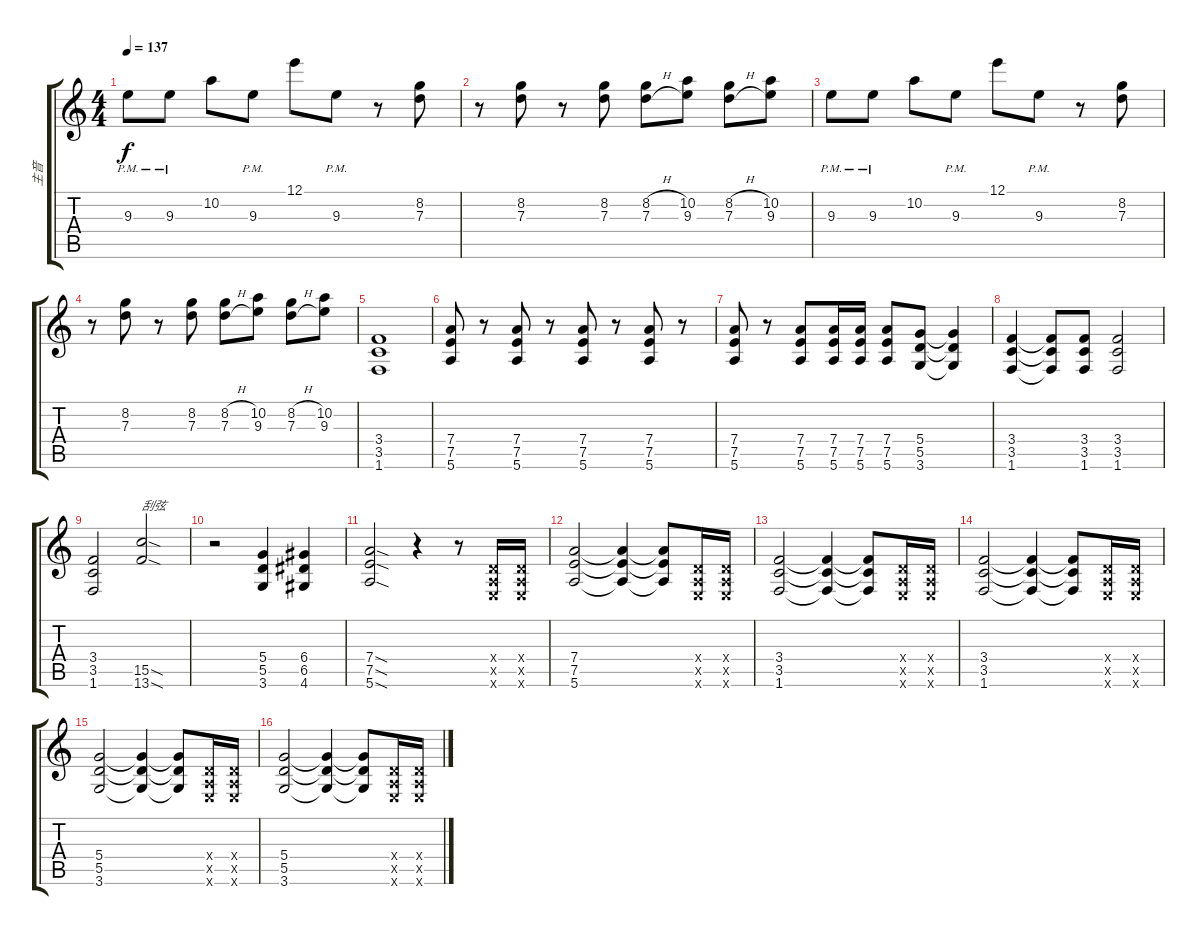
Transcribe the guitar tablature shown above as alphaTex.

\track ("主音" "主音") {instrument distortionguitar}
\staff {score tabs}
\tuning (E4 B3 G3 D3 A2 E2) {hide}
\ts (4 4)
\tempo 137
\clef g2
\ks c
9.3{pm}.8{dy f} 9.3{pm}.8 10.2.8 9.3{pm}.8 12.1.8 9.3{pm}.8 r.8 (8.2 7.3).8 |
r.8 (8.2 7.3).8 r.8 (8.2 7.3).8 (8.2{h} 7.3{h}).8 (10.2 9.3).8 (8.2{h} 7.3{h}).8 (10.2 9.3).8 |
9.3{pm}.8 9.3{pm}.8 10.2.8 9.3{pm}.8 12.1.8 9.3{pm}.8 r.8 (8.2 7.3).8 |
r.8 (8.2 7.3).8 r.8 (8.2 7.3).8 (8.2{h} 7.3{h}).8 (10.2 9.3).8 (8.2{h} 7.3{h}).8 (10.2 9.3).8 |
(3.4 3.5 1.6).1 |
(7.4 7.5 5.6).8 r.8 (7.4 7.5 5.6).8 r.8 (7.4 7.5 5.6).8 r.8 (7.4 7.5 5.6).8 r.8 |
(7.4 7.5 5.6).8 r.8 (7.4 7.5 5.6).8 (7.4 7.5 5.6).16 (7.4 7.5 5.6).16 (7.4 7.5 5.6).8 (5.4 5.5 3.6).8 (5.4{t} 5.5{t} 3.6{t}).4 |
(3.4 3.5 1.6).4 (3.4{t} 3.5{t} 1.6{t}).8 (3.4 3.5 1.6).8 (3.4 3.5 1.6).2 |
(3.4 3.5 1.6).2 (15.5{sod} 13.6{sod}).2{txt "刮弦"} |
r.2 (5.4 5.5 3.6).4 (6.4 6.5 4.6).4 |
(7.4{sod} 7.5{sod} 5.6{sod}).2 r.4 r.8 (0.4{x} 0.5{x} 0.6{x}).16 (0.4{x} 0.5{x} 0.6{x}).16 |
(7.4 7.5 5.6).2 (7.4{t} 7.5{t} 5.6{t}).4 (7.4{t} 7.5{t} 5.6{t}).8 (0.4{x} 0.5{x} 0.6{x}).16 (0.4{x} 0.5{x} 0.6{x}).16 |
(3.4 3.5 1.6).2 (3.4{t} 3.5{t} 1.6{t}).4 (3.4{t} 3.5{t} 1.6{t}).8 (0.4{x} 0.5{x} 0.6{x}).16 (0.4{x} 0.5{x} 0.6{x}).16 |
(3.4 3.5 1.6).2 (3.4{t} 3.5{t} 1.6{t}).4 (3.4{t} 3.5{t} 1.6{t}).8 (0.4{x} 0.5{x} 0.6{x}).16 (0.4{x} 0.5{x} 0.6{x}).16 |
(5.4 5.5 3.6).2 (5.4{t} 5.5{t} 3.6{t}).4 (5.4{t} 5.5{t} 3.6{t}).8 (0.4{x} 0.5{x} 0.6{x}).16 (0.4{x} 0.5{x} 0.6{x}).16 |
(5.4 5.5 3.6).2 (5.4{t} 5.5{t} 3.6{t}).4 (5.4{t} 5.5{t} 3.6{t}).8 (0.4{x} 0.5{x} 0.6{x}).16 (0.4{x} 0.5{x} 0.6{x}).16
